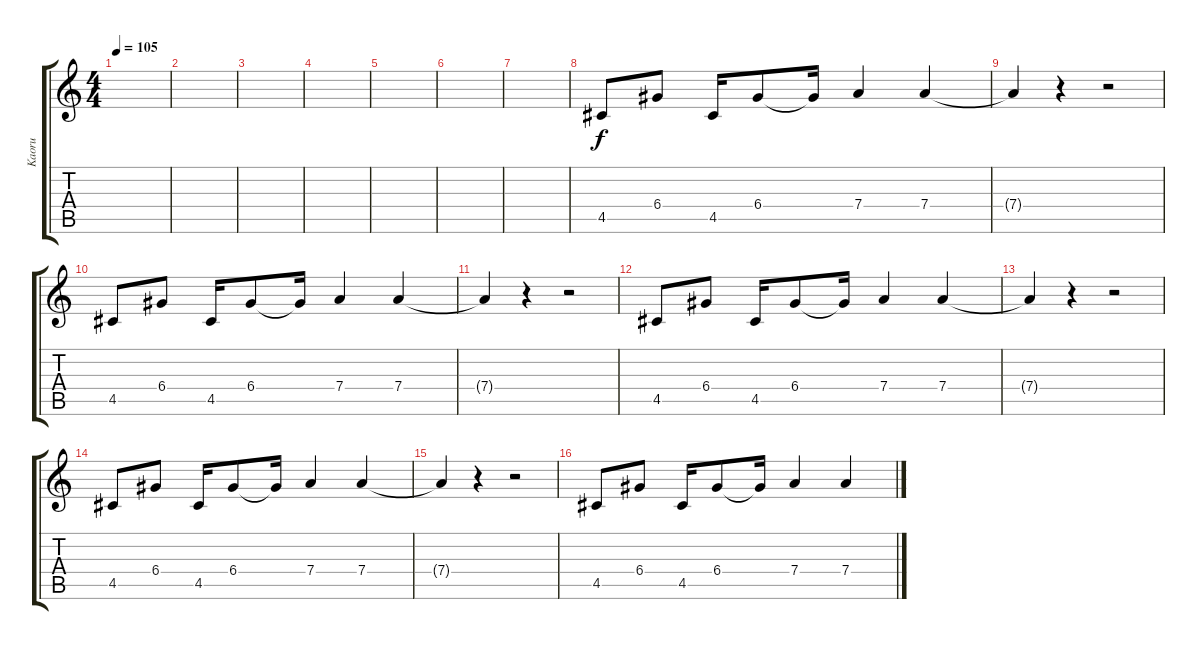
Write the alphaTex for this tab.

\track ("Kaoru" "Kaoru") {instrument electricguitarclean}
\staff {score tabs}
\tuning (E4 B3 G3 D3 A2 E2) {hide}
\ts (4 4)
\tempo 105
\clef g2
\ks c
|
|
|
|
|
|
|
4.5.8 6.4.8 4.5.16 6.4.8 6.4{t}.16 7.4.4 7.4.4 |
7.4{t}.4 r.4 r.2 |
4.5.8 6.4.8 4.5.16 6.4.8 6.4{t}.16 7.4.4 7.4.4 |
7.4{t}.4 r.4 r.2 |
4.5.8 6.4.8 4.5.16 6.4.8 6.4{t}.16 7.4.4 7.4.4 |
7.4{t}.4 r.4 r.2 |
4.5.8 6.4.8 4.5.16 6.4.8 6.4{t}.16 7.4.4 7.4.4 |
7.4{t}.4 r.4 r.2 |
\section ("" "")
4.5.8 6.4.8 4.5.16 6.4.8 6.4{t}.16 7.4.4 7.4.4
